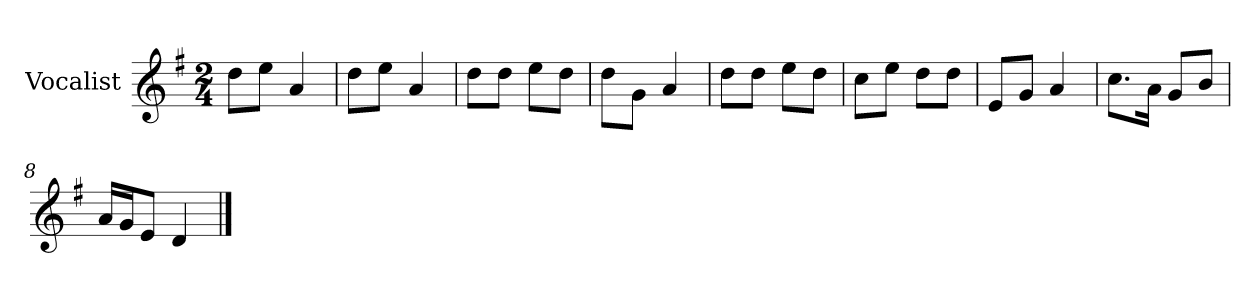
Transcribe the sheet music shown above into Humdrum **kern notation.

**kern
*part1
*staff1
*I"Vocalist
*k[f#]
*G:
*M2/4
=
8ddL
8eeJ
4a
=1
8ddL
8eeJ
4a
=2
8ddL
8ddJ
8eeL
8ddJ
=3
8ddL
8gJ
4a
=4
8ddL
8ddJ
8eeL
8ddJ
=5
8ccL
8eeJ
8ddL
8ddJ
=6
8eL
8gJ
4a
=7
8.ccL
16aJk
8gL
8bJ
=8
16aLL
16gJ
8eJ
4d
==
*-
